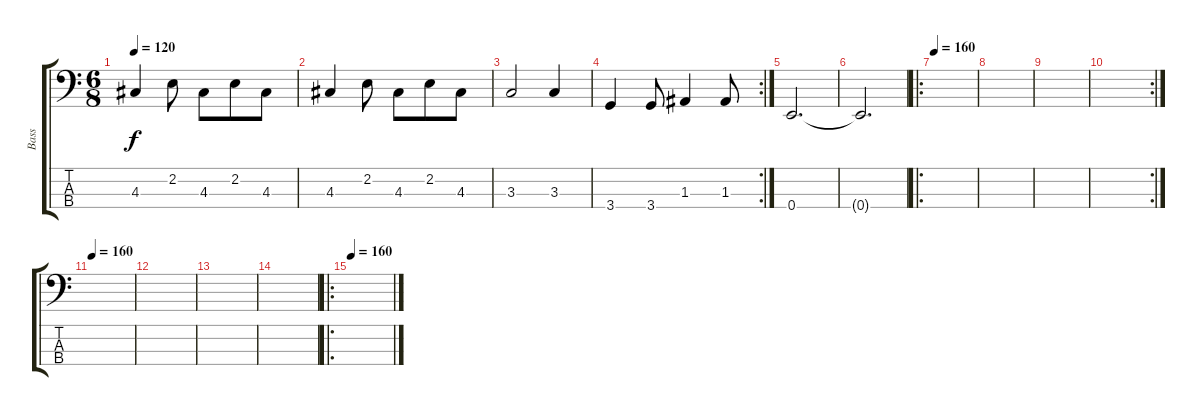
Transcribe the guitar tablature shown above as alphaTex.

\track ("Bass" "Bass") {instrument acousticguitarnylon}
\staff {score tabs}
\tuning (G2 D2 A1 E1) {hide}
\ts (6 8)
\tempo 120
\clef f4
\ks c
4.3.4{dy f} 2.2.8 4.3.8 2.2.8 4.3.8 |
4.3.4 2.2.8 4.3.8 2.2.8 4.3.8 |
3.3.2 3.3.4 |
\rc 2
3.4.4 3.4.8 1.3.4 1.3.8 |
0.4.2{d} |
0.4{t}.2{d} |
\ro
\tempo 160
|
|
|
\rc 2
|
\tempo 160
|
|
|
|
\ro
\tempo 160
